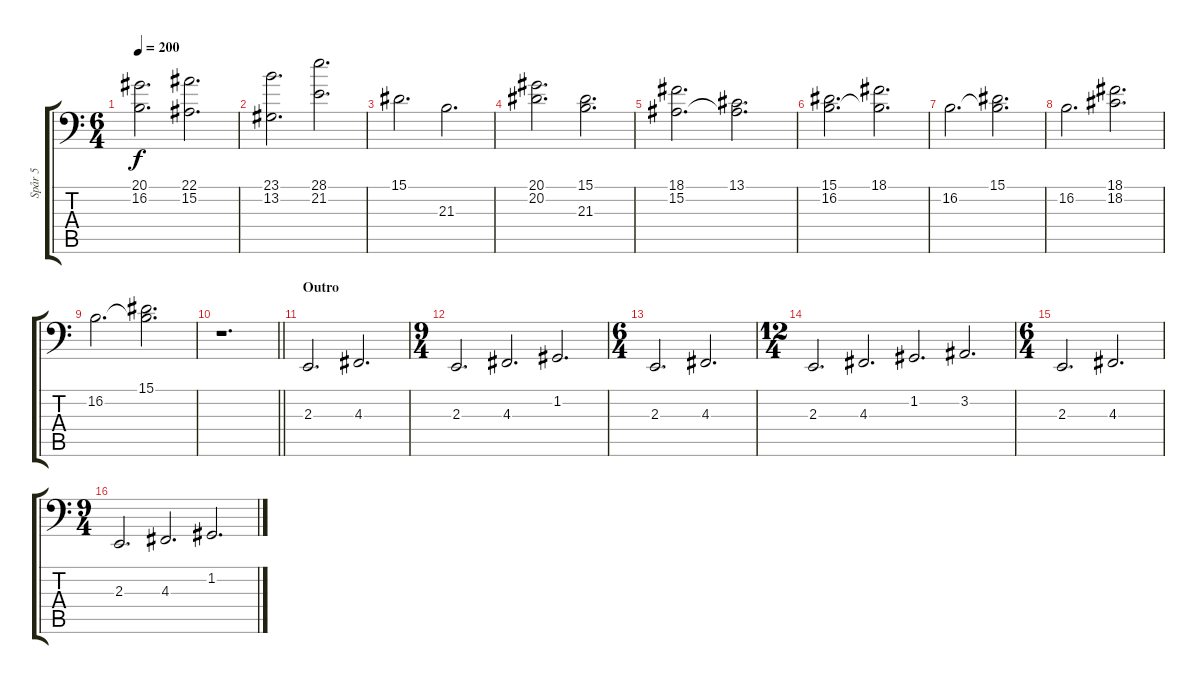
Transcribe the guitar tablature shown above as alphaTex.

\track ("Spår 5" "Spår 5") {instrument stringensemble1}
\staff {score tabs}
\tuning (C3 G2 D2 A1 E1 B0) {hide}
\ts (6 4)
\tempo 200
\clef f4
\ks c
(20.1 16.2).2{d dy f} (22.1 15.2).2{d} |
(23.1 13.2).2{d} (28.1 21.2).2{d} |
15.1.2{d} 21.3.2{d} |
(20.1 20.2).2{d} (15.1 21.3).2{d} |
(18.1 15.2).2{d} (13.1 15.2{t}).2{d} |
(15.1 16.2).2{d} (18.1 16.2{t}).2{d} |
16.2.2{d} (15.1 16.2{t}).2{d} |
16.2.2{d} (18.1 18.2).2{d} |
16.2.2{d} (15.1 16.2{t}).2{d} |
\barLineRight lightlight
r.1{d} |
\section ("" "Outro")
2.3.2{d instrument stringensemble1} 4.3.2{d} |
\ts (9 4)
2.3.2{d} 4.3.2{d} 1.2.2{d} |
\ts (6 4)
2.3.2{d} 4.3.2{d} |
\ts (12 4)
2.3.2{d} 4.3.2{d} 1.2.2{d} 3.2.2{d} |
\ts (6 4)
2.3.2{d} 4.3.2{d} |
\ts (9 4)
2.3.2{d} 4.3.2{d} 1.2.2{d}
